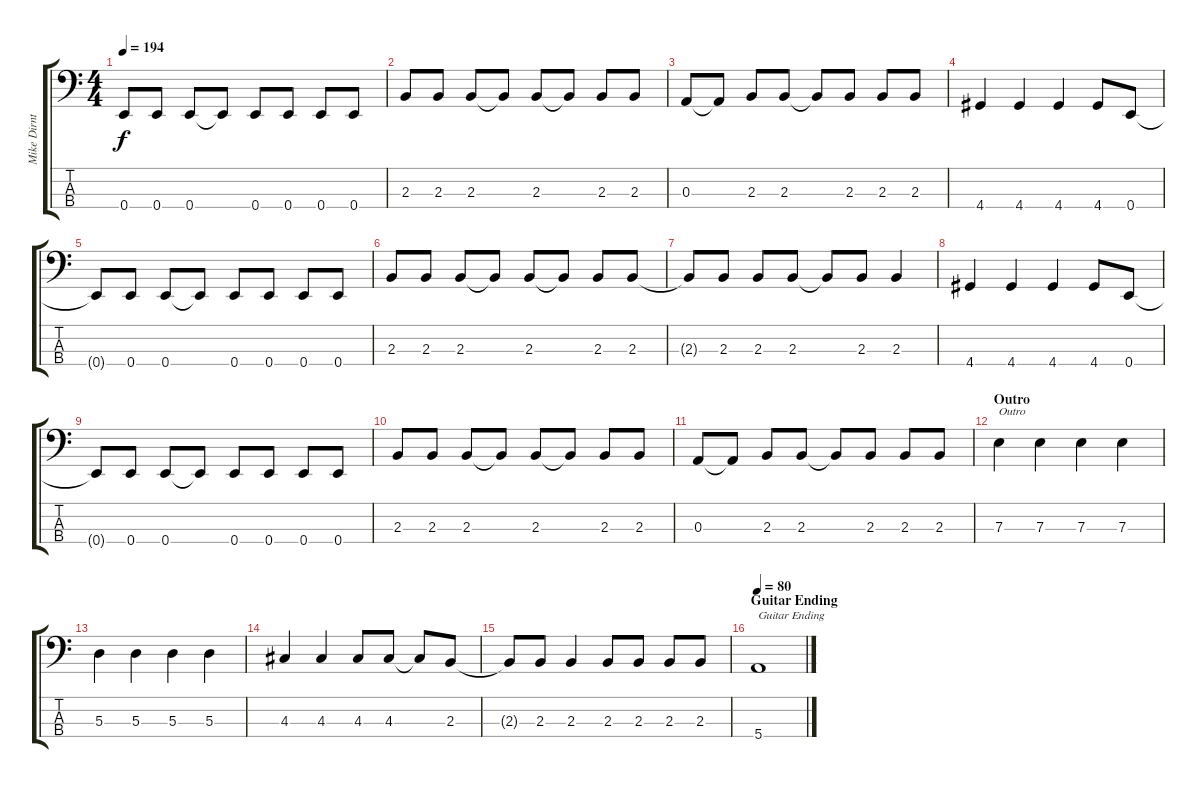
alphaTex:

\track ("Mike Dirnt (Bass)" "Mike Dirnt") {instrument electricbasspick}
\staff {score tabs}
\tuning (G2 D2 A1 E1) {hide}
\ts (4 4)
\tempo 194
\clef f4
\ks c
0.4{t}.8{dy f} 0.4.8 0.4.8 0.4{t}.8 0.4.8 0.4.8 0.4.8 0.4.8 |
2.3.8 2.3.8 2.3.8 2.3{t}.8 2.3.8 2.3{t}.8 2.3.8 2.3.8 |
0.3.8 0.3{t}.8 2.3.8 2.3.8 2.3{t}.8 2.3.8 2.3.8 2.3.8 |
4.4.4 4.4.4 4.4.4 4.4.8 0.4.8 |
0.4{t}.8 0.4.8 0.4.8 0.4{t}.8 0.4.8 0.4.8 0.4.8 0.4.8 |
2.3.8 2.3.8 2.3.8 2.3{t}.8 2.3.8 2.3{t}.8 2.3.8 2.3.8 |
2.3{t}.8 2.3.8 2.3.8 2.3.8 2.3{t}.8 2.3.8 2.3.4 |
4.4.4 4.4.4 4.4.4 4.4.8 0.4.8 |
0.4{t}.8 0.4.8 0.4.8 0.4{t}.8 0.4.8 0.4.8 0.4.8 0.4.8 |
2.3.8 2.3.8 2.3.8 2.3{t}.8 2.3.8 2.3{t}.8 2.3.8 2.3.8 |
0.3.8 0.3{t}.8 2.3.8 2.3.8 2.3{t}.8 2.3.8 2.3.8 2.3.8 |
\section ("" "Outro")
7.3.4{txt "Outro"} 7.3.4 7.3.4 7.3.4 |
5.3.4 5.3.4 5.3.4 5.3.4 |
4.3.4 4.3.4 4.3.8 4.3.8 4.3{t}.8 2.3.8 |
2.3{t}.8 2.3.8 2.3.4 2.3.8 2.3.8 2.3.8 2.3.8 |
\section ("" "Guitar Ending")
\tempo 80
5.4.1{txt "Guitar Ending"}
